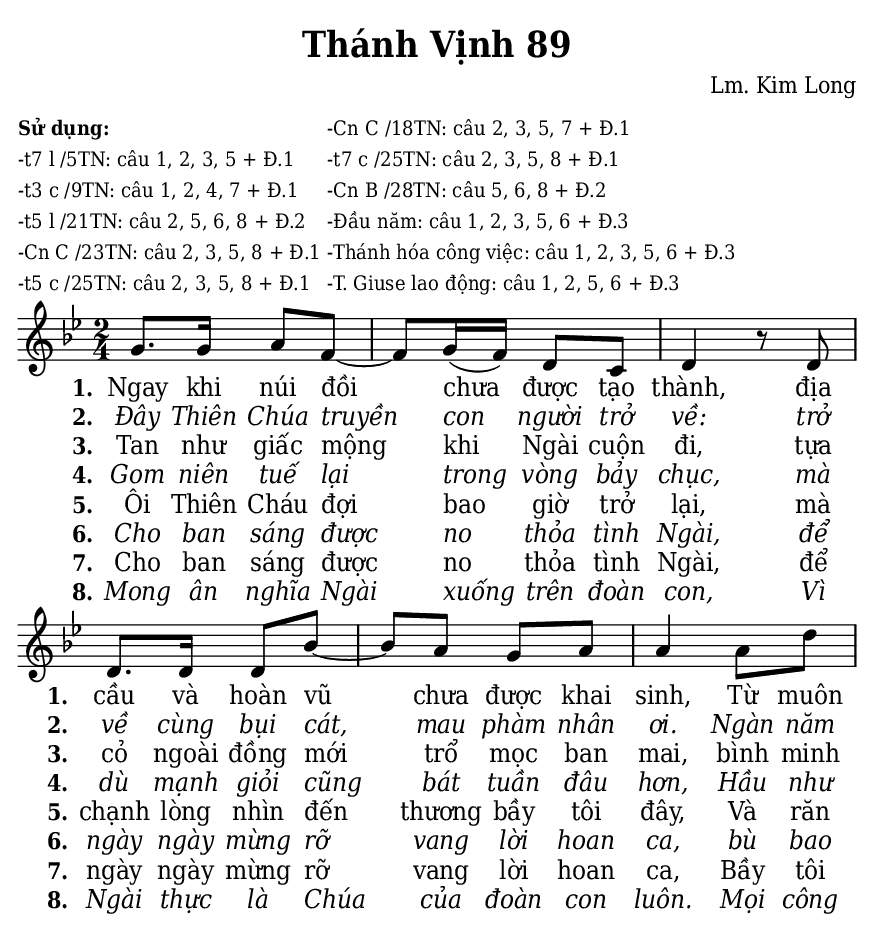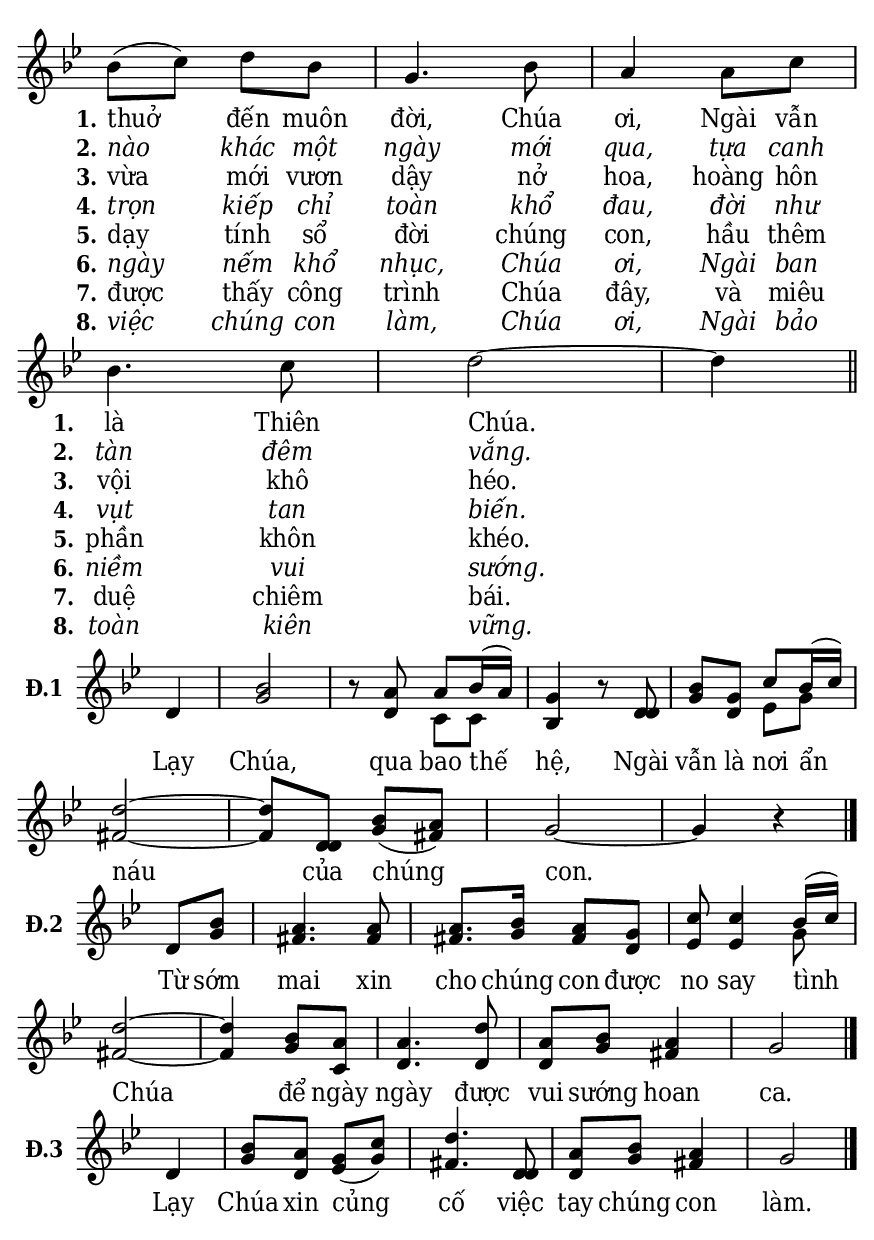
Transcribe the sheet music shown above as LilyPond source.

% Cài đặt chung
\version "2.22.1"
\include "english.ly"

\header {
  title = "Thánh Vịnh 89"
  composer = "Lm. Kim Long"
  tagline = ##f
}

% mã nguồn cho những chức năng chưa hỗ trợ trong phiên bản lilypond hiện tại
% cung cấp bởi cộng đồng lilypond khi gửi email đến lilypond-user@gnu.org
% in số phiên khúc trên mỗi dòng
#(define (add-grob-definition grob-name grob-entry)
     (set! all-grob-descriptions
           (cons ((@@ (lily) completize-grob-entry)
                  (cons grob-name grob-entry))
                 all-grob-descriptions)))

#(add-grob-definition
    'StanzaNumberSpanner
    `((direction . ,LEFT)
      (font-series . bold)
      (padding . 1.0)
      (side-axis . ,X)
      (stencil . ,ly:text-interface::print)
      (X-offset . ,ly:side-position-interface::x-aligned-side)
      (Y-extent . ,grob::always-Y-extent-from-stencil)
      (meta . ((class . Spanner)
               (interfaces . (font-interface
                              side-position-interface
                              stanza-number-interface
                              text-interface))))))

\layout {
    \context {
      \Global
      \grobdescriptions #all-grob-descriptions
    }
    \context {
      \Score
      \remove Stanza_number_align_engraver
      \consists
        #(lambda (context)
           (let ((texts '())
                 (syllables '()))
             (make-engraver
              (acknowledgers
               ((stanza-number-interface engraver grob source-engraver)
                  (set! texts (cons grob texts)))
               ((lyric-syllable-interface engraver grob source-engraver)
                  (set! syllables (cons grob syllables))))
              ((stop-translation-timestep engraver)
                 (for-each
                  (lambda (text)
                    (for-each
                     (lambda (syllable)
                       (ly:pointer-group-interface::add-grob
                        text
                        'side-support-elements
                        syllable))
                     syllables))
                  texts)
                 (set! syllables '())))))
    }
    \context {
      \Lyrics
      \remove Stanza_number_engraver
      \consists
        #(lambda (context)
           (let ((text #f)
                 (last-stanza #f))
             (make-engraver
              ((process-music engraver)
                 (let ((stanza (ly:context-property context 'stanza #f)))
                   (if (and stanza (not (equal? stanza last-stanza)))
                       (let ((column (ly:context-property context
'currentCommandColumn)))
                         (set! last-stanza stanza)
                         (if text
                             (ly:spanner-set-bound! text RIGHT column))
                         (set! text (ly:engraver-make-grob engraver
'StanzaNumberSpanner '()))
                         (ly:grob-set-property! text 'text stanza)
                         (ly:spanner-set-bound! text LEFT column)))))
              ((finalize engraver)
                 (if text
                     (let ((column (ly:context-property context
'currentCommandColumn)))
                       (ly:spanner-set-bound! text RIGHT column)))))))
      \override StanzaNumberSpanner.horizon-padding = 10000
    }
}

stanzaReminderOff =
  \temporary \override StanzaNumberSpanner.after-line-breaking =
     #(lambda (grob)
        ;; Can be replaced with (not (first-broken-spanner? grob)) in 2.23.
        (if (let ((siblings (ly:spanner-broken-into (ly:grob-original grob))))
              (and (pair? siblings)
                   (not (eq? grob (car siblings)))))
            (ly:grob-suicide! grob)))

stanzaReminderOn = \undo \stanzaReminderOff
% kết thúc mã nguồn

% Nhạc
nhacPhanMot = \relative c'' {
  \key bf \major
  \time 2/4
  g8. g16 a8 f ~ |
  f g16 (f) d8 c |
  d4 r8 d |
  d8. d16 d8 bf' ~ |
  bf a g a |
  a4 a8 d |
  bf (c) d bf |
  g4. bf8 |
  a4 a8 c |
  bf4. c8 |
  d2 ~ |
  d4 \bar "||"
}

nhacPhanHai = \relative c' {
  \key bf \major
  \time 2/4
  \partial 4 d4 |
  <<
    {
      bf'2 |
      r8 a
    }
    {
      g2 |
      r8 d
    }
  >>
  <<
    {
      \voiceOne
      a'8 bf16 (a)
    }
    \new Voice = "splitpart" {
      \voiceTwo
      c,8 c
    }
  >>
  \oneVoice
  <<
    {
      g'4 r8 d |
      bf' g
    }
    {
      bf,4 r8 d |
      g d
    }
  >>
  <<
    {
      \voiceOne
      c'8 bf16 (c)
    }
    \new Voice = "splitpart" {
      \voiceTwo
      ef,8 g
    }
  >>
  \oneVoice
  <<
    {
      d'2 ~ |
      d8 d, bf' (a)
    }
    {
      fs2 ~ |
      fs8 d g (fs)
    }
  >>
  g2 ~ |
  g4 r \bar "|."
}

nhacPhanBa = \relative c' {
  \key bf \major
  \time 2/4
  \partial 4
  d8
  <<
    {
      bf' |
      a4. a8 |
      a8. bf16 a8 g |
      c c4
    }
    {
      g8 |
      fs4. fs8 |
      fs8. g16 fs8 d |
      ef ef4
    }
  >>
  <<
    {
      \voiceOne
      bf'16 (c)
    }
    \new Voice = "splitpart" {
      \voiceTwo
      g8
    }
  >>
  \oneVoice
  <<
    {
      d'2 ~ |
      d4 bf8 a |
      a4. d8 |
      a bf a4 |
    }
    {
      fs2 ~ |
      fs4 g8 c, |
      d4. d8 |
      d g fs4
    }
  >>
  g2 \bar "|."
}

nhacPhanBon = \relative c' {
  \key bf \major
  \time 2/4
  \partial 4 d4 |
  <<
    {
      bf'8 a g (c) |
      d4. d,8 |
      a' bf a4
    }
    {
      g8 d ef (g) |
      fs4. d8 |
      d g fs4
    }
  >>
  g2 \bar "|."
}

% Lời
loiPhanMot = \lyricmode {
  <<
    {
      \set stanza = "1."
      Ngay khi núi đồi chưa được tạo thành,
      địa cầu và hoàn vũ chưa được khai sinh,
      Từ muôn thuở đến muôn đời, Chúa ơi,
      Ngài vẫn là Thiên Chúa.
    }
    \new Lyrics {
	    \set associatedVoice = "beSop"
	    \set stanza = "2."
      \override Lyrics.LyricText.font-shape = #'italic
      Đây Thiên Chúa truyền con người trở về:
      trở về cùng bụi cát, mau phàm nhân ơi.
      Ngàn năm nào khác một ngày mới qua,
      tựa canh tàn đêm vắng.
    }
    \new Lyrics {
	    \set associatedVoice = "beSop"
	    \set stanza = "3."
      Tan như giấc mộng khi Ngài cuộn đi,
      tựa cỏ ngoài đồng mới trổ mọc ban mai,
      bình minh vừa mới vươn dậy nở hoa,
      hoàng hôn vội khô héo.
    }
    \new Lyrics {
	    \set associatedVoice = "beSop"
	    \set stanza = "4."
      \override Lyrics.LyricText.font-shape = #'italic
      Gom niên tuế lại trong vòng bảy chục,
      mà dù mạnh giỏi cũng bát tuần đâu hơn,
      Hầu như trọn kiếp chỉ toàn khổ đau,
      đời như vụt tan biến.
    }
    \new Lyrics {
	    \set associatedVoice = "beSop"
	    \set stanza = "5."
      Ôi Thiên Cháu đợi bao giờ trở lại,
      mà chạnh lòng nhìn đến thương bầy tôi đây,
      Và răn dạy tính sổ đời chúng con,
      hầu thêm phần khôn khéo.
    }
    \new Lyrics {
	    \set associatedVoice = "beSop"
	    \set stanza = "6."
      \override Lyrics.LyricText.font-shape = #'italic
      Cho ban sáng được no thỏa tình Ngài,
      để ngày ngày mừng rỡ vang lời hoan ca,
      bù bao ngày nếm khổ nhục, Chúa ơi,
      Ngài ban niềm vui sướng.
    }
    \new Lyrics {
	    \set associatedVoice = "beSop"
	    \set stanza = "7."
      Cho ban sáng được no thỏa tình Ngài,
      để ngày ngày mừng rỡ vang lời hoan ca,
      Bầy tôi được thấy công trình Chúa đây,
      và miêu duệ chiêm bái.
    }
    \new Lyrics {
	    \set associatedVoice = "beSop"
	    \set stanza = "8."
      \override Lyrics.LyricText.font-shape = #'italic
      Mong ân nghĩa Ngài xuống trên đoàn con,
      Vì Ngài thực là Chúa của đoàn con luôn.
      Mọi công việc chúng con làm, Chúa ơi,
      Ngài bảo toàn kiên vững.
    }
  >>
}

loiPhanHai = \lyricmode {
  Lạy Chúa, qua bao thế hệ, Ngài vẫn là nơi ẩn náu của chúng con.
}

loiPhanBa = \lyricmode {
  Từ sớm mai xin cho chúng con được no say tình Chúa
  để ngày ngày được vui sướng hoan ca.
}

loiPhanBon = \lyricmode {
  Lạy Chúa xin củng cố việc tay chúng con làm.
}

% Dàn trang
\paper {
  #(set-paper-size "a5")
  top-margin = 3\mm
  bottom-margin = 3\mm
  left-margin = 3\mm
  right-margin = 3\mm
  indent = #0
  #(define fonts
	 (make-pango-font-tree "Deja Vu Serif Condensed"
	 		       "Deja Vu Serif Condensed"
			       "Deja Vu Serif Condensed"
			       (/ 20 20)))
  print-page-number = ##f
  ragged-bottom = ##t
  page-count = 2
}

\markup {
  \vspace #1
  %\fill-line {
    \column {
      \left-align {
        \line { \bold \small "Sử dụng:" }
        \line { \small "-t7 l /5TN: câu 1, 2, 3, 5 + Đ.1" }
        \line { \small "-t3 c /9TN: câu 1, 2, 4, 7 + Đ.1" }
        \line { \small "-t5 l /21TN: câu 2, 5, 6, 8 + Đ.2" }
        \line { \small "-Cn C /23TN: câu 2, 3, 5, 8 + Đ.1" }
        \line { \small "-t5 c /25TN: câu 2, 3, 5, 8 + Đ.1" }
      }
    }
    \column {
      \left-align {
        \line { \small "-Cn C /18TN: câu 2, 3, 5, 7 + Đ.1" }
        \line { \small "-t7 c /25TN: câu 2, 3, 5, 8 + Đ.1" }
        \line { \small "-Cn B /28TN: câu 5, 6, 8 + Đ.2" }
        \line { \small "-Đầu năm: câu 1, 2, 3, 5, 6 + Đ.3" }
        \line { \small "-Thánh hóa công việc: câu 1, 2, 3, 5, 6 + Đ.3" }
        \line { \small "-T. Giuse lao động: câu 1, 2, 5, 6 + Đ.3" }
      }
    }
  %}
}

\score {
  <<
    \new Staff <<
        \clef treble
        \new Voice = beSop {
          \nhacPhanMot
        }
      \new Lyrics \lyricsto beSop \loiPhanMot
    >>
  >>
  \layout {
    \override Lyrics.LyricSpace.minimum-distance = #1
    \override Score.BarNumber.break-visibility = ##(#f #f #f)
    \override Score.SpacingSpanner.uniform-stretching = ##t
    ragged-last = ##f
  }
}

\score {
  <<
    \new Staff \with {
      \remove "Time_signature_engraver"
      instrumentName = \markup { \bold "Đ.1" }} <<
        \clef treble
        \new Voice = beSop {
          \nhacPhanHai
        }
      \new Lyrics \lyricsto beSop \loiPhanHai
    >>
  >>
  \layout {
    indent = 10
    \override Lyrics.LyricSpace.minimum-distance = #0.6
    \override Score.BarNumber.break-visibility = ##(#f #f #f)
    \override Score.SpacingSpanner.uniform-stretching = ##t
    ragged-last = ##f
  }
}

\score {
  <<
    \new Staff \with {
      \remove "Time_signature_engraver"
      instrumentName = \markup { \bold "Đ.2" }} <<
        \clef treble
        \new Voice = beSop {
          \nhacPhanBa
        }
      \new Lyrics \lyricsto beSop \loiPhanBa
    >>
  >>
  \layout {
    indent = 10
    \override Lyrics.LyricSpace.minimum-distance = #0.45
    \override Score.BarNumber.break-visibility = ##(#f #f #f)
    \override Score.SpacingSpanner.uniform-stretching = ##t
    ragged-last = ##f
  }
}

\score {
  <<
    \new Staff \with {
      \remove "Time_signature_engraver"
      instrumentName = \markup { \bold "Đ.3" }} <<
        \clef treble
        \new Voice = beSop {
          \nhacPhanBon
        }
      \new Lyrics \lyricsto beSop \loiPhanBon
    >>
  >>
  \layout {
    indent = 10
    \override Lyrics.LyricSpace.minimum-distance = #0.45
    \override Score.BarNumber.break-visibility = ##(#f #f #f)
    \override Score.SpacingSpanner.uniform-stretching = ##t
    ragged-last = ##f
  }
}
